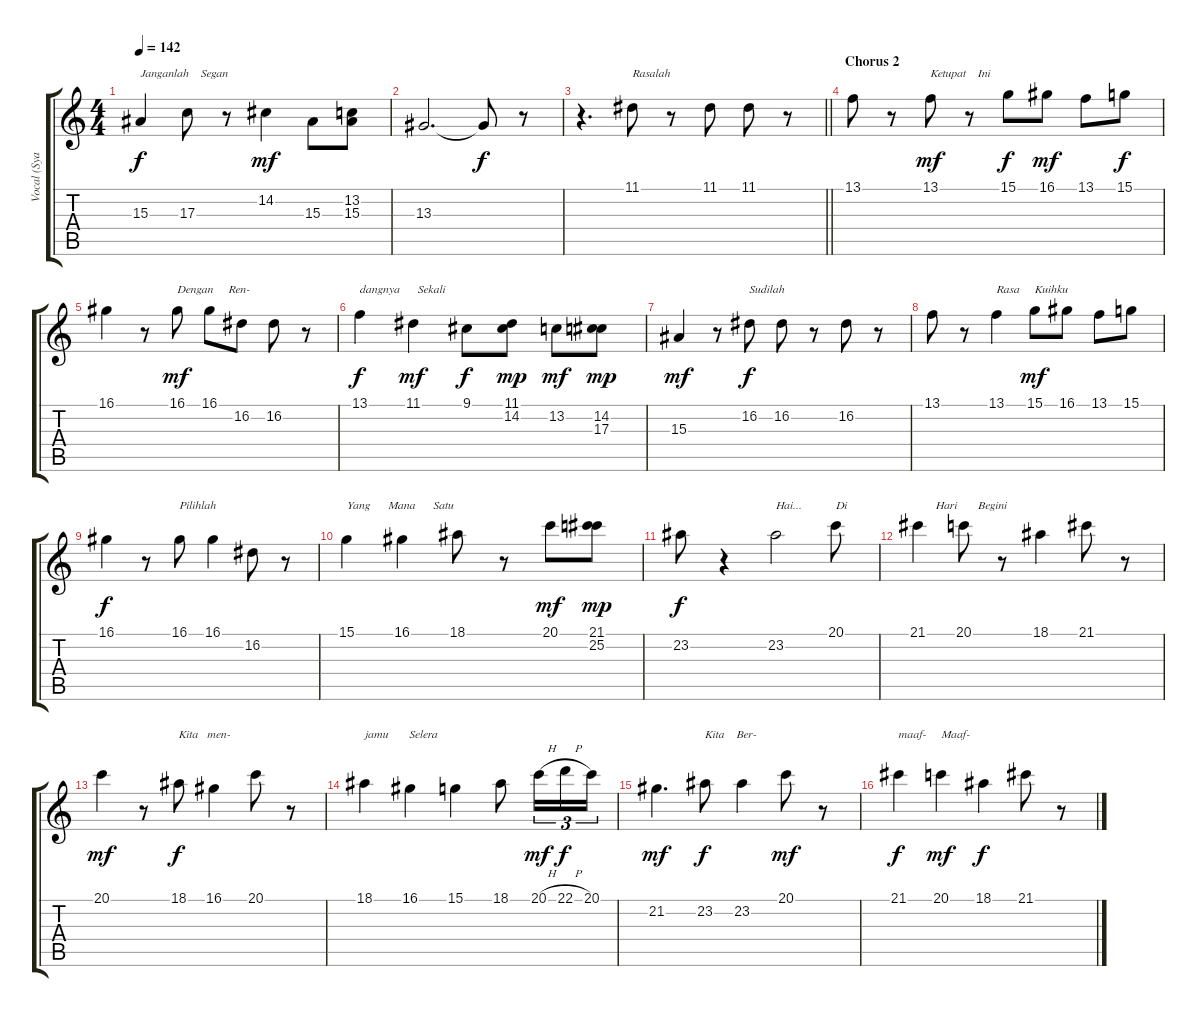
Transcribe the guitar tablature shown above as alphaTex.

\track ("Vocal (Syarifah)" "Vocal (Sya") {instrument oboe}
\staff {score tabs}
\tuning (E4 B3 G3 D3 A2 E2) {hide}
\ts (4 4)
\tempo 142
\clef g2
\ks c
15.3.4{txt "Janganlah    Segan " dy f} 17.3.8 r.8 14.2.4{dy mf} 15.3.8 (13.2 15.3).8 |
13.3.2{d} 13.3{t}.8{dy f} r.8 |
\barLineRight lightlight
r.4{d} 11.1.8{txt "Rasalah "} r.8 11.1.8 11.1.8 r.8 |
\section ("" "Chorus 2")
13.1.8 r.8 13.1.8{txt "Ketupat    Ini" dy mf} r.8 15.1.8{dy f} 16.1.8{dy mf} 13.1.8 15.1.8{dy f} |
16.1.4 r.8 16.1.8{txt "Dengan     Ren-" dy mf} 16.1.8 16.2.8 16.2.8 r.8 |
13.1.4{txt "dangnya      Sekali" dy f} 11.1.4{dy mf} 9.1.8{dy f} (11.1 14.2).8{dy mp} 13.2.8{dy mf} (14.2 17.3).8{dy mp} |
15.3.4{dy mf} r.8 16.2.8{txt "Sudilah  " dy f} 16.2.8 r.8 16.2.8 r.8 |
13.1.8 r.8 13.1.4{txt "Rasa     Kuihku"} 15.1.8{dy mf} 16.1.8 13.1.8 15.1.8 |
16.1.4{dy f} r.8 16.1.8{txt "Pilihlah "} 16.1.4 16.2.8 r.8 |
15.1.4{txt "Yang      Mana      Satu"} 16.1.4 18.1.8 r.8 20.1.8{dy mf} (21.1 25.2).8{dy mp} |
23.2.8{dy f} r.4 23.2.2{txt "Hai... "} 20.1.8{txt "Di"} |
21.1.4{txt "      Hari       Begini "} 20.1.8 r.8 18.1.4 21.1.8 r.8 |
20.1.4{dy mf} r.8 18.1.8{txt "Kita   men-" dy f} 16.1.4 20.1.8 r.8 |
18.1.4{txt "jamu       Selera "} 16.1.4 15.1.4 18.1.8 20.1{h}.16{tu (3 2) dy mf} 22.1{h}.16{tu (3 2) dy f} 20.1.16{tu (3 2)} |
21.2.4{d dy mf} 23.2.8{txt "Kita    Ber-" dy f} 23.2.4 20.1.8{dy mf} r.8 |
21.1.4{txt "maaf-     Maaf-" dy f} 20.1.4{dy mf} 18.1.4{dy f} 21.1.8 r.8
